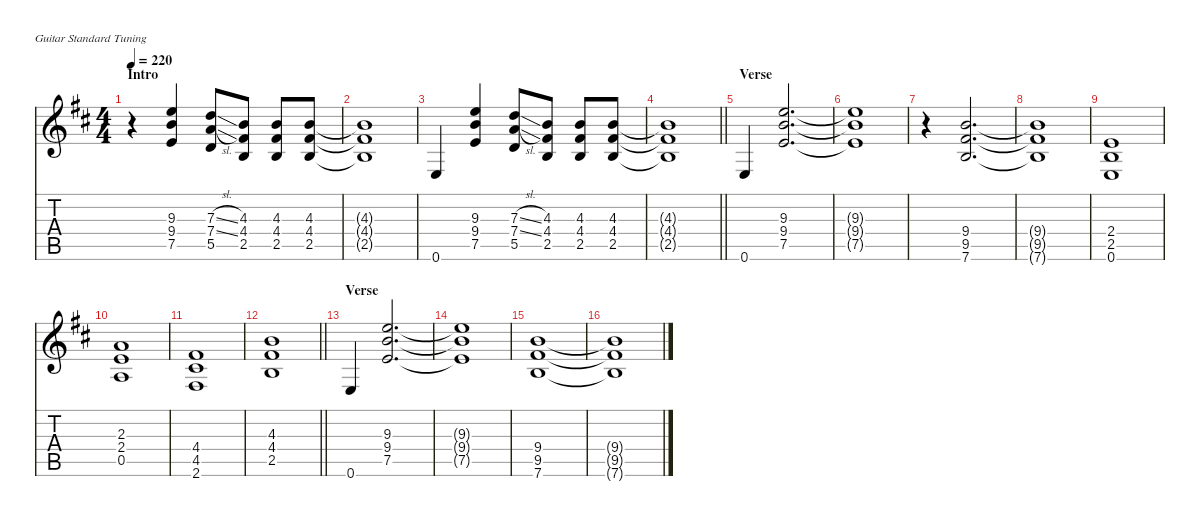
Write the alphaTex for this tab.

\defaultSystemsLayout 4
\hideDynamics
\bracketExtendMode nobrackets
\singleTrackTrackNamePolicy hidden
\multiTrackTrackNamePolicy hidden
\otherSystemsTrackNameOrientation horizontal
\track ("Keith Richards" "od.guit.") {defaultSystemsLayout 8 instrument overdrivenguitar}
\staff {score tabs}
\tuning (E4 B3 G3 D3 A2 E2)
\ts (4 4)
\beaming (8 2 2 2 2)
\section ("" "Intro")
\tempo 220
\clef g2
\ks bminor
r.4{dy f instrument overdrivenguitar beam Down} (9.3{acc forcenatural} 9.4{acc forcenatural} 7.5{acc forcenatural}).4{beam Up} (7.3{sl acc forcenatural} 7.4{sl acc forcenatural} 5.5{acc forcenatural}).8{beam Up} (4.3{acc forcenatural} 4.4{acc #} 2.5{acc forcenatural}).8{beam Up} (4.3{acc forcenatural} 4.4{acc #} 2.5{acc forcenatural}).8{beam Up} (4.3{acc forcenatural} 4.4{acc #} 2.5{acc forcenatural}).8{beam Up} |
(4.3{t acc forcenatural} 4.4{t acc #} 2.5{t acc forcenatural}).1{beam Up} |
0.6{acc forcenatural}.4{beam Up} (9.3{acc forcenatural} 9.4{acc forcenatural} 7.5{acc forcenatural}).4{beam Up} (7.3{sl acc forcenatural} 7.4{sl acc forcenatural} 5.5{acc forcenatural}).8{beam Up} (4.3{acc forcenatural} 4.4{acc #} 2.5{acc forcenatural}).8{beam Up} (4.3{acc forcenatural} 4.4{acc #} 2.5{acc forcenatural}).8{beam Up} (4.3{acc forcenatural} 4.4{acc #} 2.5{acc forcenatural}).8{beam Up} |
\barLineRight lightlight
(4.3{t acc forcenatural} 4.4{t acc #} 2.5{t acc forcenatural}).1{beam Up} |
\section ("" "Verse")
0.6{acc forcenatural}.4{beam Up} (9.3{acc forcenatural} 9.4{acc forcenatural} 7.5{acc forcenatural}).2{d beam Up} |
(9.3{t acc forcenatural} 9.4{t acc forcenatural} 7.5{t acc forcenatural}).1{beam Up} |
r.4{beam Down} (9.4{acc forcenatural} 9.5{acc #} 7.6{acc forcenatural}).2{d beam Up} |
(9.4{t acc forcenatural} 9.5{t acc #} 7.6{t acc forcenatural}).1{beam Up} |
(2.4{acc forcenatural} 2.5{acc forcenatural} 0.6{acc forcenatural}).1{beam Up} |
(2.3{acc forcenatural} 2.4{acc forcenatural} 0.5{acc forcenatural}).1{beam Up} |
(4.4{acc #} 4.5{acc #} 2.6{acc #}).1{beam Up} |
\barLineRight lightlight
(4.3{acc forcenatural} 4.4{acc #} 2.5{acc forcenatural}).1{beam Up} |
\section ("" "Verse")
0.6{acc forcenatural}.4{beam Up} (9.3{acc forcenatural} 9.4{acc forcenatural} 7.5{acc forcenatural}).2{d beam Up} |
(9.3{t acc forcenatural} 9.4{t acc forcenatural} 7.5{t acc forcenatural}).1{beam Up} |
(9.4{acc forcenatural} 9.5{acc #} 7.6{acc forcenatural}).1{beam Up} |
(9.4{t acc forcenatural} 9.5{t acc #} 7.6{t acc forcenatural}).1{beam Up}
